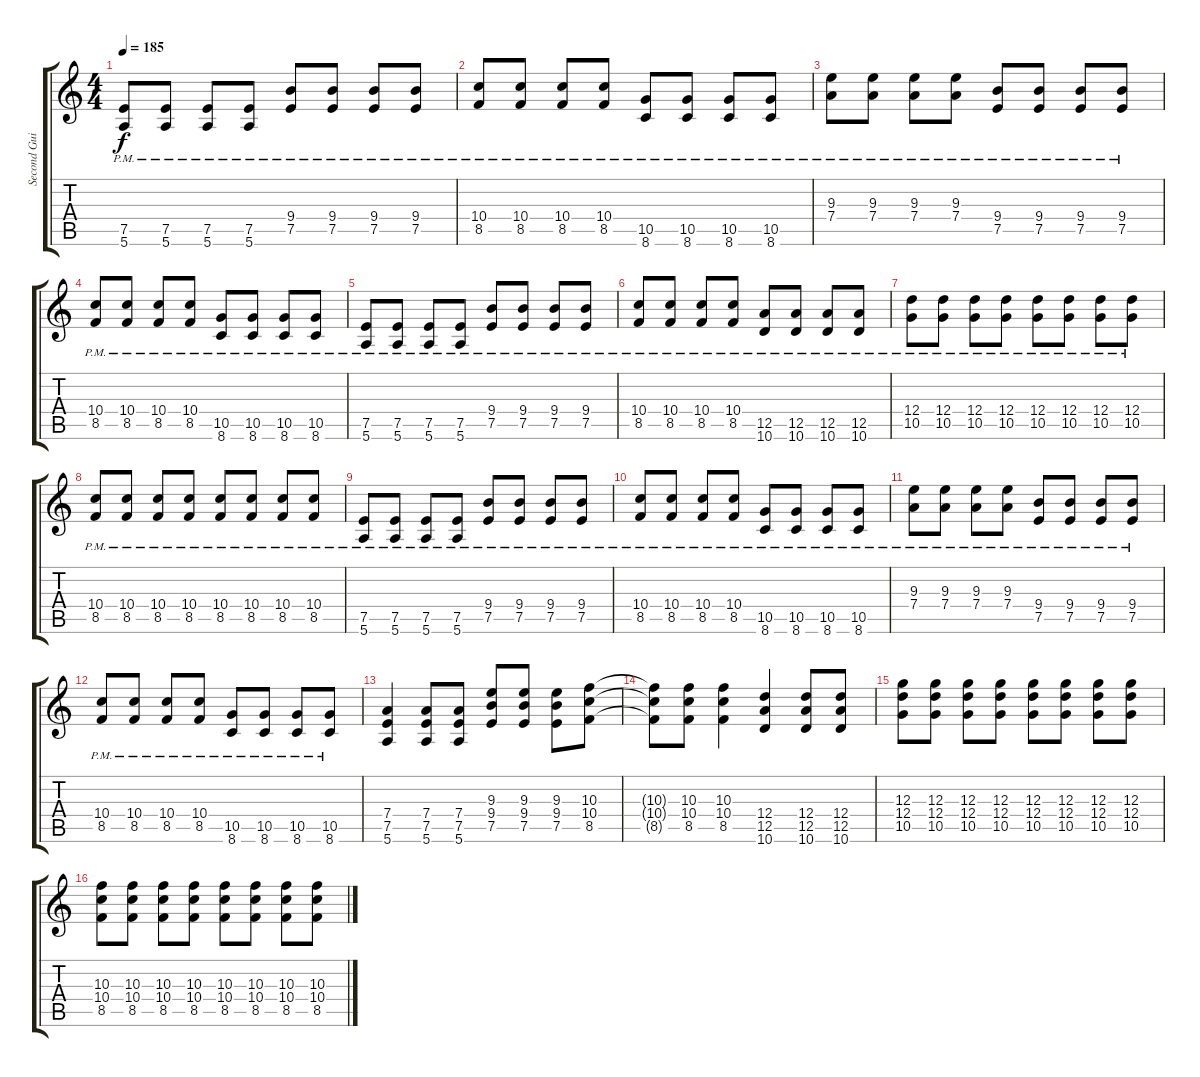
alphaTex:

\track ("Second Guitar" "Second Gui") {instrument distortionguitar}
\staff {score tabs}
\tuning (E4 B3 G3 D3 A2 E2) {hide}
\ts (4 4)
\tempo 185
\clef g2
\ks c
(7.5{pm} 5.6{pm}).8{dy f} (7.5{pm} 5.6{pm}).8 (7.5{pm} 5.6{pm}).8 (7.5{pm} 5.6{pm}).8 (9.4{pm} 7.5{pm}).8 (9.4{pm} 7.5{pm}).8 (9.4{pm} 7.5{pm}).8 (9.4{pm} 7.5{pm}).8 |
(10.4{pm} 8.5{pm}).8 (10.4{pm} 8.5{pm}).8 (10.4{pm} 8.5{pm}).8 (10.4{pm} 8.5{pm}).8 (10.5{pm} 8.6{pm}).8 (10.5{pm} 8.6{pm}).8 (10.5{pm} 8.6{pm}).8 (10.5{pm} 8.6{pm}).8 |
(9.3{pm} 7.4{pm}).8 (9.3{pm} 7.4{pm}).8 (9.3{pm} 7.4{pm}).8 (9.3{pm} 7.4{pm}).8 (9.4{pm} 7.5{pm}).8 (9.4{pm} 7.5{pm}).8 (9.4{pm} 7.5{pm}).8 (9.4{pm} 7.5{pm}).8 |
(10.4{pm} 8.5{pm}).8 (10.4{pm} 8.5{pm}).8 (10.4{pm} 8.5{pm}).8 (10.4{pm} 8.5{pm}).8 (10.5{pm} 8.6{pm}).8 (10.5{pm} 8.6{pm}).8 (10.5{pm} 8.6{pm}).8 (10.5{pm} 8.6{pm}).8 |
(7.5{pm} 5.6{pm}).8 (7.5{pm} 5.6{pm}).8 (7.5{pm} 5.6{pm}).8 (7.5{pm} 5.6{pm}).8 (9.4{pm} 7.5{pm}).8 (9.4{pm} 7.5{pm}).8 (9.4{pm} 7.5{pm}).8 (9.4{pm} 7.5{pm}).8 |
(10.4{pm} 8.5{pm}).8 (10.4{pm} 8.5{pm}).8 (10.4{pm} 8.5{pm}).8 (10.4{pm} 8.5{pm}).8 (12.5{pm} 10.6{pm}).8 (12.5{pm} 10.6{pm}).8 (12.5{pm} 10.6{pm}).8 (12.5{pm} 10.6{pm}).8 |
(12.4{pm} 10.5{pm}).8 (12.4{pm} 10.5{pm}).8 (12.4{pm} 10.5{pm}).8 (12.4{pm} 10.5{pm}).8 (12.4{pm} 10.5{pm}).8 (12.4{pm} 10.5{pm}).8 (12.4{pm} 10.5{pm}).8 (12.4{pm} 10.5{pm}).8 |
(10.4{pm} 8.5{pm}).8 (10.4{pm} 8.5{pm}).8 (10.4{pm} 8.5{pm}).8 (10.4{pm} 8.5{pm}).8 (10.4{pm} 8.5{pm}).8 (10.4{pm} 8.5{pm}).8 (10.4{pm} 8.5{pm}).8 (10.4{pm} 8.5{pm}).8 |
(7.5{pm} 5.6{pm}).8 (7.5{pm} 5.6{pm}).8 (7.5{pm} 5.6{pm}).8 (7.5{pm} 5.6{pm}).8 (9.4{pm} 7.5{pm}).8 (9.4{pm} 7.5{pm}).8 (9.4{pm} 7.5{pm}).8 (9.4{pm} 7.5{pm}).8 |
(10.4{pm} 8.5{pm}).8 (10.4{pm} 8.5{pm}).8 (10.4{pm} 8.5{pm}).8 (10.4{pm} 8.5{pm}).8 (10.5{pm} 8.6{pm}).8 (10.5{pm} 8.6{pm}).8 (10.5{pm} 8.6{pm}).8 (10.5{pm} 8.6{pm}).8 |
(9.3{pm} 7.4{pm}).8 (9.3{pm} 7.4{pm}).8 (9.3{pm} 7.4{pm}).8 (9.3{pm} 7.4{pm}).8 (9.4{pm} 7.5{pm}).8 (9.4{pm} 7.5{pm}).8 (9.4{pm} 7.5{pm}).8 (9.4{pm} 7.5{pm}).8 |
(10.4{pm} 8.5{pm}).8 (10.4{pm} 8.5{pm}).8 (10.4{pm} 8.5{pm}).8 (10.4{pm} 8.5{pm}).8 (10.5{pm} 8.6{pm}).8 (10.5{pm} 8.6{pm}).8 (10.5{pm} 8.6{pm}).8 (10.5{pm} 8.6{pm}).8 |
(7.4 7.5 5.6).4 (7.4 7.5 5.6).8 (7.4 7.5 5.6).8 (9.3 9.4 7.5).8 (9.3 9.4 7.5).8 (9.3 9.4 7.5).8 (10.3 10.4 8.5).8 |
(10.3{t} 10.4{t} 8.5{t}).8 (10.3 10.4 8.5).8 (10.3 10.4 8.5).4 (12.4 12.5 10.6).4 (12.4 12.5 10.6).8 (12.4 12.5 10.6).8 |
(12.3 12.4 10.5).8 (12.3 12.4 10.5).8 (12.3 12.4 10.5).8 (12.3 12.4 10.5).8 (12.3 12.4 10.5).8 (12.3 12.4 10.5).8 (12.3 12.4 10.5).8 (12.3 12.4 10.5).8 |
(10.3 10.4 8.5).8 (10.3 10.4 8.5).8 (10.3 10.4 8.5).8 (10.3 10.4 8.5).8 (10.3 10.4 8.5).8 (10.3 10.4 8.5).8 (10.3 10.4 8.5).8 (10.3 10.4 8.5).8
